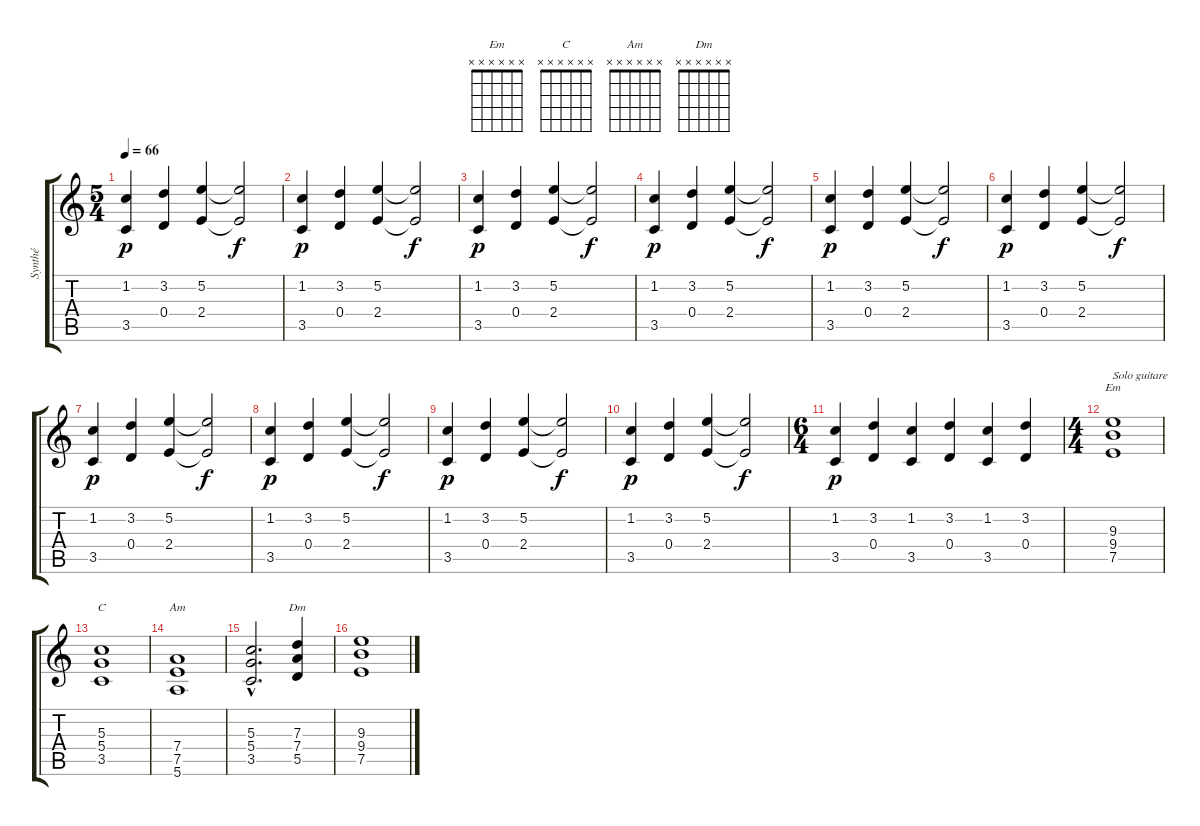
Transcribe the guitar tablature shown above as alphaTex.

\track ("Synthé" "Synthé") {instrument synthstrings1}
\staff {score tabs}
\tuning (E5 B4 G4 D4 A3 E3) {hide}
\chord ("Em" x x x x x x) {firstfret 0}
\chord ("C" x x x x x x) {firstfret 0}
\chord ("Am" x x x x x x) {firstfret 0}
\chord ("Dm" x x x x x x) {firstfret 0}
\ts (5 4)
\tempo 66
\clef g2
\ks c
(1.2 3.5).4{dy p} (3.2 0.4).4 (5.2 2.4).4 (5.2{t} 2.4{t}).2{dy f} |
(1.2 3.5).4{dy p} (3.2 0.4).4 (5.2 2.4).4 (5.2{t} 2.4{t}).2{dy f} |
(1.2 3.5).4{dy p} (3.2 0.4).4 (5.2 2.4).4 (5.2{t} 2.4{t}).2{dy f} |
(1.2 3.5).4{dy p} (3.2 0.4).4 (5.2 2.4).4 (5.2{t} 2.4{t}).2{dy f} |
(1.2 3.5).4{dy p} (3.2 0.4).4 (5.2 2.4).4 (5.2{t} 2.4{t}).2{dy f} |
(1.2 3.5).4{dy p} (3.2 0.4).4 (5.2 2.4).4 (5.2{t} 2.4{t}).2{dy f} |
(1.2 3.5).4{dy p} (3.2 0.4).4 (5.2 2.4).4 (5.2{t} 2.4{t}).2{dy f} |
(1.2 3.5).4{dy p} (3.2 0.4).4 (5.2 2.4).4 (5.2{t} 2.4{t}).2{dy f} |
(1.2 3.5).4{dy p} (3.2 0.4).4 (5.2 2.4).4 (5.2{t} 2.4{t}).2{dy f} |
(1.2 3.5).4{dy p} (3.2 0.4).4 (5.2 2.4).4 (5.2{t} 2.4{t}).2{dy f} |
\ts (6 4)
(1.2 3.5).4{dy p} (3.2 0.4).4 (1.2 3.5).4 (3.2 0.4).4 (1.2 3.5).4 (3.2 0.4).4 |
\ts (4 4)
(9.3 9.4 7.5).1{ch "Em" txt "Solo guitare"} |
(5.3 5.4 3.5).1{ch "C"} |
(7.4 7.5 5.6).1{ch "Am"} |
(5.3{hac} 5.4{hac} 3.5{hac}).2{d} (7.3 7.4 5.5).4{ch "Dm"} |
(9.3 9.4 7.5).1
